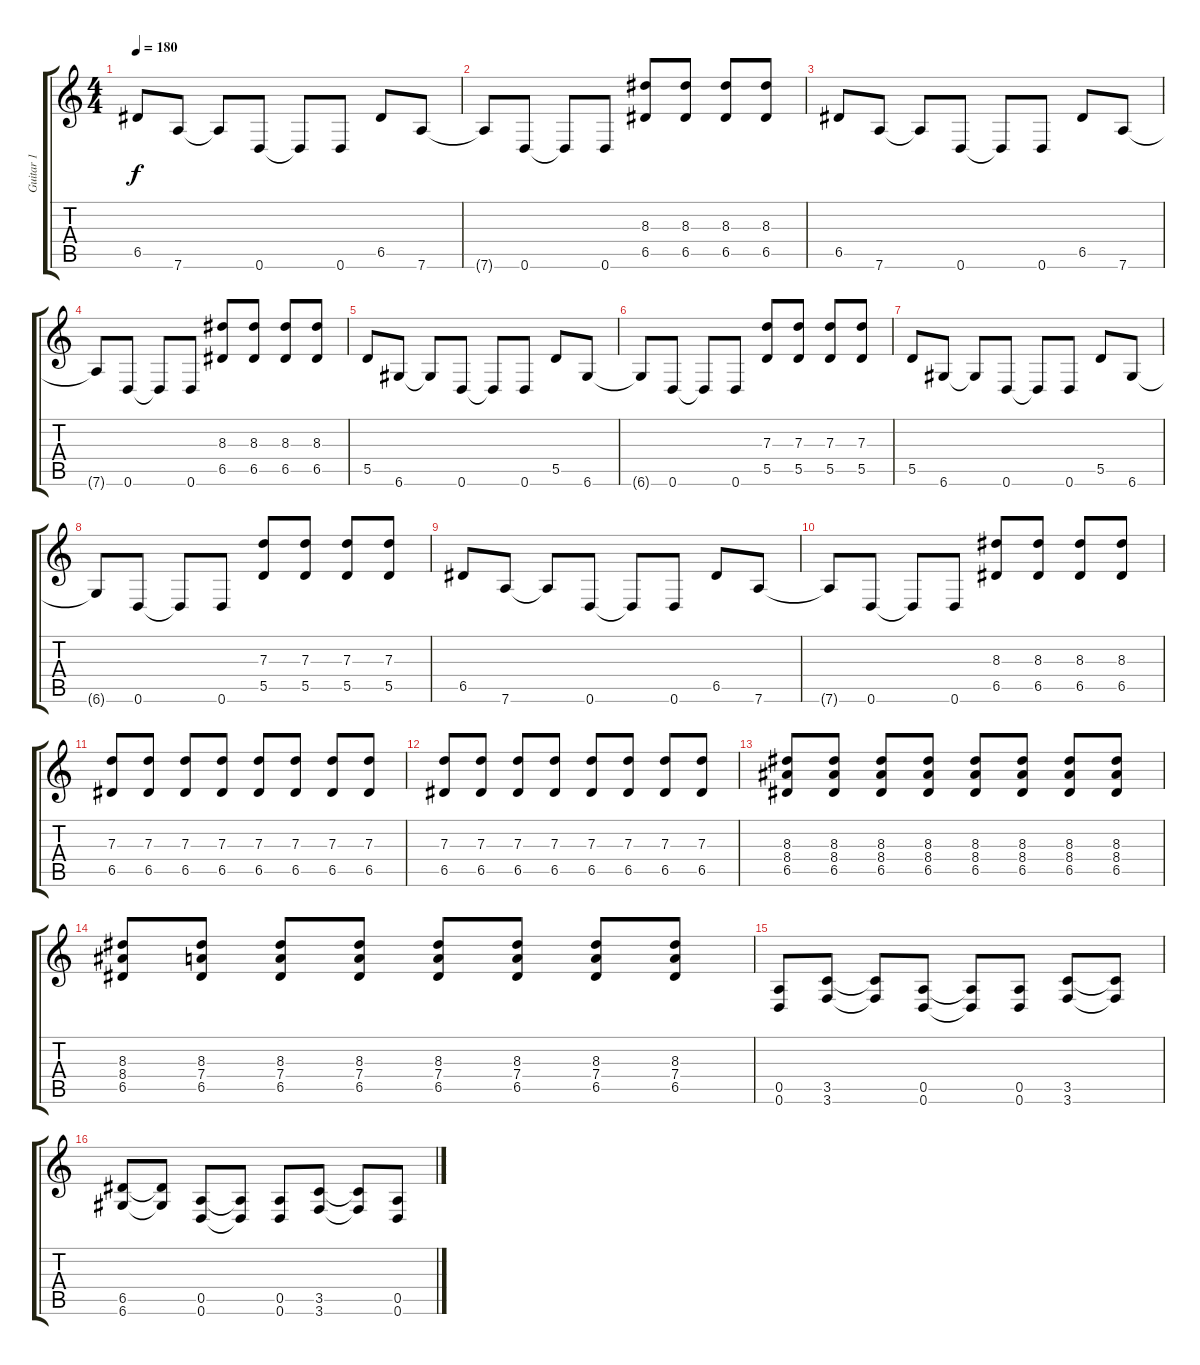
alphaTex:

\track ("Guitar 1" "Guitar 1") {instrument overdrivenguitar}
\staff {score tabs}
\tuning (E4 B3 G3 D3 A2 D2) {hide}
\ts (4 4)
\tempo 180
\clef g2
\ks c
6.5.8{dy f} 7.6.8 7.6{t}.8 0.6.8 0.6{t}.8 0.6.8 6.5.8 7.6.8 |
7.6{t}.8 0.6.8 0.6{t}.8 0.6.8 (8.3 6.5).8 (8.3 6.5).8 (8.3 6.5).8 (8.3 6.5).8 |
6.5.8 7.6.8 7.6{t}.8 0.6.8 0.6{t}.8 0.6.8 6.5.8 7.6.8 |
7.6{t}.8 0.6.8 0.6{t}.8 0.6.8 (8.3 6.5).8 (8.3 6.5).8 (8.3 6.5).8 (8.3 6.5).8 |
5.5.8 6.6.8 6.6{t}.8 0.6.8 0.6{t}.8 0.6.8 5.5.8 6.6.8 |
6.6{t}.8 0.6.8 0.6{t}.8 0.6.8 (7.3 5.5).8 (7.3 5.5).8 (7.3 5.5).8 (7.3 5.5).8 |
5.5.8 6.6.8 6.6{t}.8 0.6.8 0.6{t}.8 0.6.8 5.5.8 6.6.8 |
6.6{t}.8 0.6.8 0.6{t}.8 0.6.8 (7.3 5.5).8 (7.3 5.5).8 (7.3 5.5).8 (7.3 5.5).8 |
6.5.8 7.6.8 7.6{t}.8 0.6.8 0.6{t}.8 0.6.8 6.5.8 7.6.8 |
7.6{t}.8 0.6.8 0.6{t}.8 0.6.8 (8.3 6.5).8 (8.3 6.5).8 (8.3 6.5).8 (8.3 6.5).8 |
(7.3 6.5).8 (7.3 6.5).8 (7.3 6.5).8 (7.3 6.5).8 (7.3 6.5).8 (7.3 6.5).8 (7.3 6.5).8 (7.3 6.5).8 |
(7.3 6.5).8 (7.3 6.5).8 (7.3 6.5).8 (7.3 6.5).8 (7.3 6.5).8 (7.3 6.5).8 (7.3 6.5).8 (7.3 6.5).8 |
(8.3 8.4 6.5).8 (8.3 8.4 6.5).8 (8.3 8.4 6.5).8 (8.3 8.4 6.5).8 (8.3 8.4 6.5).8 (8.3 8.4 6.5).8 (8.3 8.4 6.5).8 (8.3 8.4 6.5).8 |
(8.3 8.4 6.5).8 (8.3 7.4 6.5).8 (8.3 7.4 6.5).8 (8.3 7.4 6.5).8 (8.3 7.4 6.5).8 (8.3 7.4 6.5).8 (8.3 7.4 6.5).8 (8.3 7.4 6.5).8 |
(0.5 0.6).8 (3.5 3.6).8 (3.5{t} 3.6{t}).8 (0.5 0.6).8 (0.5{t} 0.6{t}).8 (0.5 0.6).8 (3.5 3.6).8 (3.5{t} 3.6{t}).8 |
(6.5 6.6).8 (6.5{t} 6.6{t}).8 (0.5 0.6).8 (0.5{t} 0.6{t}).8 (0.5 0.6).8 (3.5 3.6).8 (3.5{t} 3.6{t}).8 (0.5 0.6).8
